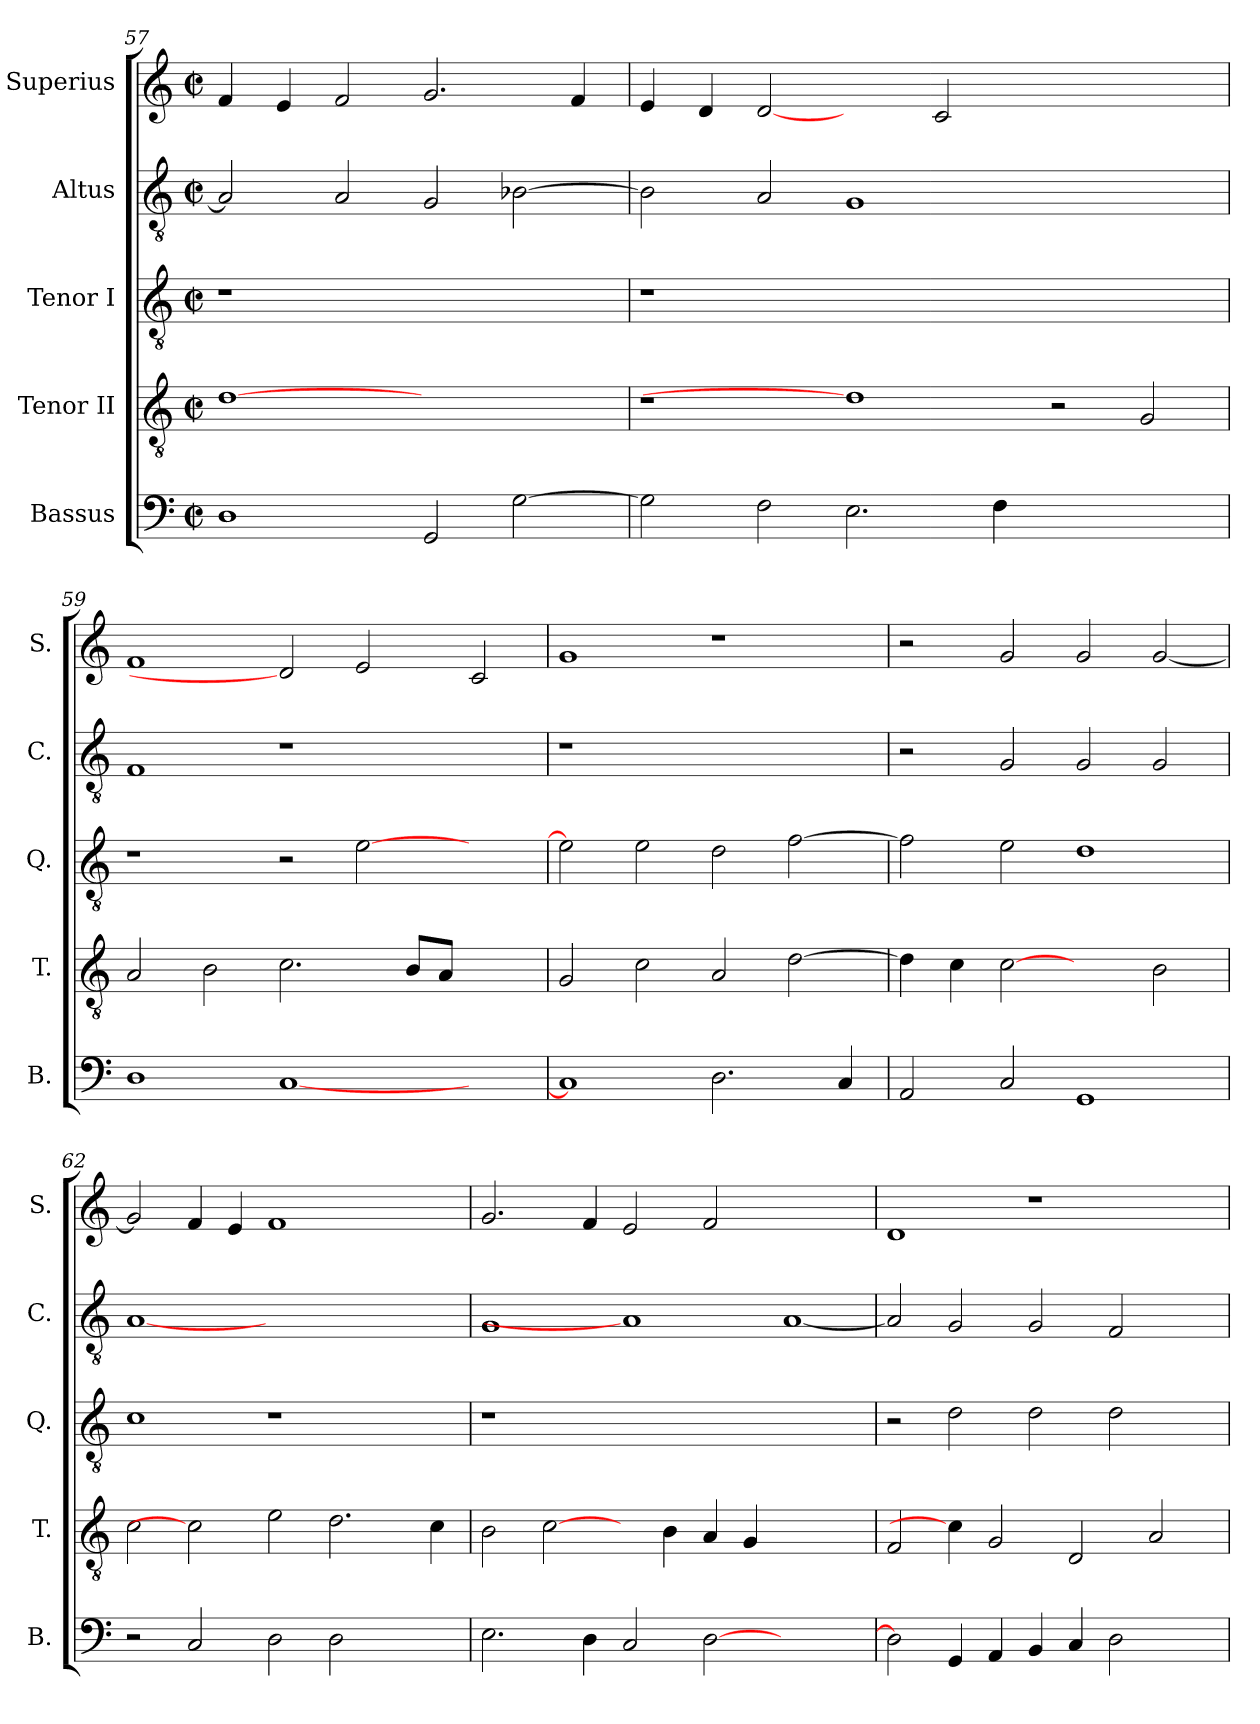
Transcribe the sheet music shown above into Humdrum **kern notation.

**kern	**kern	**kern	**kern	**kern
*part5	*part4	*part3	*part2	*part1
*staff5	*staff4	*staff3	*staff2	*staff1
*I"Bassus	*I"Tenor II	*I"Tenor I	*I"Altus	*I"Superius
*I'B.	*I'T.	*I'Q.	*I'C.	*I'S.
*clefF4	*clefGv2	*clefGv2	*clefGv2	*clefG2
*	*ITrd7c12	*ITrd7c12	*ITrd7c12	*
*k[]	*k[]	*k[]	*k[]	*k[]
*C:	*C:	*C:	*C:	*C:
*M2/2	*M2/2	*M2/2	*M2/2	*M2/2
*met(c|)	*met(c|)	*met(c|)	*met(c|)	*met(c|)
=57	=57	=57	=57	=57
!	!	!LO:N:vis=1	!	!
1Di	[1Di	1r	2AAi/]	4fi/
.	.	.	.	4ei/
.	.	.	2AAi/	2fi/
2GGi/	1ryy	1ryy	2GGi/	2.gi/
[>2Gi\	.	.	[>2BB-Xi\	.
.	.	.	.	4fi/
=58	=58	=58	=58	=58
!	!	!LO:N:vis=1	!	!
2Gi\]	1r	1r	2BB-i\]	4ei/
.	.	.	.	4di/
2Fi\	.	.	2AAi/	[2di
2.Ei\	1Di]	0ryy	1GGi	2ryy
.	.	.	.	2ci/
4Fi\	.	.	.	.
1ryy	2r	.	1ryy	1ryy
.	2GGi/	.	.	.
!!LO:LB:g=z
=59	=59	=59	=59	=59
1Di	2AAi/	1r	1FFi	1fi
.	2BBi\	.	.	.
[<1Ci	2.Ci\	2r	1r	2di]
.	.	[>2Ei\	.	2ei/
.	8BBi/L	.	.	.
.	8AAi/J	.	.	.
2ryy	2ryy	2ryy	2ryy	2ci/
=60	=60	=60	=60	=60
!	!	!	!LO:N:vis=1	!
1Ci]	2GGi/	2Ei\]	1r	1gi
.	2Ci\	2Ei\	.	.
2.Di\	2AAi/	2Di\	1ryy	1r
.	[>2Di\	[>2Fi\	.	.
4Ci/	.	.	.	.
=61	=61	=61	=61	=61
2AAi/	4Di\]	2Fi\]	2r	2r
.	4Ci\	.	.	.
2Ci/	[2Ci	2Ei\	2GGi/	2gi/
1GGi	2ryy	1Di	2GGi/	2gi/
.	2BBi\	.	2GGi/	[<2gi/
=62	=62	=62	=62	=62
2r	2Ci\	1Ci	[1AAi	2gi/]
2Ci/	2Ci]	.	.	4fi/
.	.	.	.	4ei/
2Di\	2Ei\	1r	1.ryy	1fi
2Di\	2.Di\	.	.	.
2ryy	.	2ryy	.	2ryy
.	4Ci\	.	.	.
!!LO:PB:g=z
=63	=63	=63	=63	=63
!	!	!LO:N:vis=1	!	!
2.Ei\	2BBi\	1r	1GGi	2.gi/
.	[2Ci\	.	.	.
4Di\	.	.	.	4fi/
2Ci/	4ryy	0ryy	1AAi]	2ei/
.	4BBi\	.	.	.
[>2Di\	4AAi/	.	.	2fi/
.	4GGi/	.	.	.
1ryy	1ryy	.	[<1AAi	1ryy
=64	=64	=64	=64	=64
2Di\]	2FFi/	2r	2AAi/]	1di
4GGi/	4Ci\]	2Di\	2GGi/	.
4AAi/	2GGi/	.	.	.
4BBi/	.	2Di\	2GGi/	1r
4Ci/	2DDi/	.	.	.
2Di\	.	2Di\	2FFi/	.
.	2AAi/	.	.	.
4ryy	.	4ryy	4ryy	4ryy
=	=	=	=	=
*-	*-	*-	*-	*-
